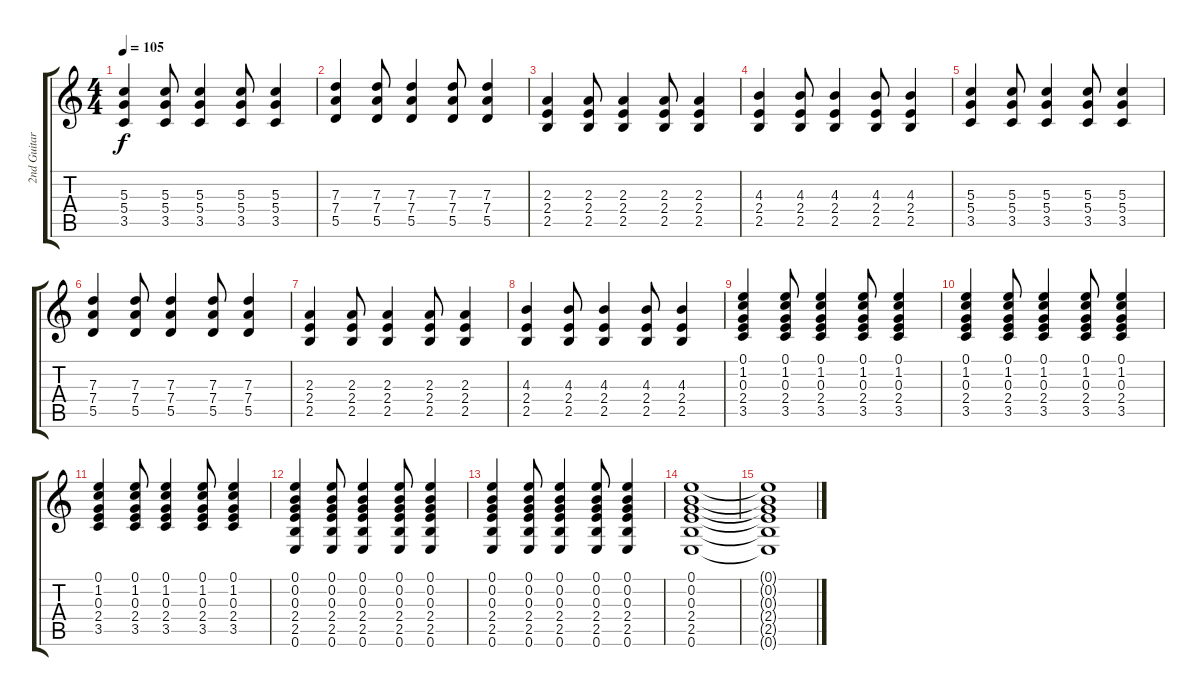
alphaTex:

\track ("2nd Guitar" "2nd Guitar") {instrument electricguitarjazz}
\staff {score tabs}
\tuning (E4 B3 G3 D3 A2 E2) {hide}
\ts (4 4)
\tempo 105
\clef g2
\ks c
(5.3 5.4 3.5).4{dy f instrument distortionguitar} (5.3 5.4 3.5).8 (5.3 5.4 3.5).4 (5.3 5.4 3.5).8 (5.3 5.4 3.5).4 |
(7.3 7.4 5.5).4{instrument distortionguitar} (7.3 7.4 5.5).8 (7.3 7.4 5.5).4 (7.3 7.4 5.5).8 (7.3 7.4 5.5).4 |
(2.3 2.4 2.5).4{instrument distortionguitar} (2.3 2.4 2.5).8 (2.3 2.4 2.5).4 (2.3 2.4 2.5).8 (2.3 2.4 2.5).4 |
(4.3 2.4 2.5).4{instrument distortionguitar} (4.3 2.4 2.5).8 (4.3 2.4 2.5).4 (4.3 2.4 2.5).8 (4.3 2.4 2.5).4 |
(5.3 5.4 3.5).4{instrument distortionguitar} (5.3 5.4 3.5).8 (5.3 5.4 3.5).4 (5.3 5.4 3.5).8 (5.3 5.4 3.5).4 |
(7.3 7.4 5.5).4{instrument distortionguitar} (7.3 7.4 5.5).8 (7.3 7.4 5.5).4 (7.3 7.4 5.5).8 (7.3 7.4 5.5).4 |
(2.3 2.4 2.5).4{instrument distortionguitar} (2.3 2.4 2.5).8 (2.3 2.4 2.5).4 (2.3 2.4 2.5).8 (2.3 2.4 2.5).4 |
(4.3 2.4 2.5).4{instrument distortionguitar} (4.3 2.4 2.5).8 (4.3 2.4 2.5).4 (4.3 2.4 2.5).8 (4.3 2.4 2.5).4 |
(0.1 1.2 0.3 2.4 3.5).4{volume 9 instrument electricguitarclean} (0.1 1.2 0.3 2.4 3.5).8 (0.1 1.2 0.3 2.4 3.5).4 (0.1 1.2 0.3 2.4 3.5).8 (0.1 1.2 0.3 2.4 3.5).4 |
(0.1 1.2 0.3 2.4 3.5).4{volume 9 instrument electricguitarclean} (0.1 1.2 0.3 2.4 3.5).8 (0.1 1.2 0.3 2.4 3.5).4 (0.1 1.2 0.3 2.4 3.5).8 (0.1 1.2 0.3 2.4 3.5).4 |
(0.1 1.2 0.3 2.4 3.5).4{volume 9 instrument electricguitarclean} (0.1 1.2 0.3 2.4 3.5).8 (0.1 1.2 0.3 2.4 3.5).4 (0.1 1.2 0.3 2.4 3.5).8 (0.1 1.2 0.3 2.4 3.5).4 |
(0.1 0.2 0.3 2.4 2.5 0.6).4{volume 9 instrument electricguitarclean} (0.1 0.2 0.3 2.4 2.5 0.6).8 (0.1 0.2 0.3 2.4 2.5 0.6).4 (0.1 0.2 0.3 2.4 2.5 0.6).8 (0.1 0.2 0.3 2.4 2.5 0.6).4 |
(0.1 0.2 0.3 2.4 2.5 0.6).4{volume 9 instrument electricguitarclean} (0.1 0.2 0.3 2.4 2.5 0.6).8 (0.1 0.2 0.3 2.4 2.5 0.6).4 (0.1 0.2 0.3 2.4 2.5 0.6).8 (0.1 0.2 0.3 2.4 2.5 0.6).4 |
(0.1 0.2 0.3 2.4 2.5 0.6).1 |
(0.1{t} 0.2{t} 0.3{t} 2.4{t} 2.5{t} 0.6{t}).1
